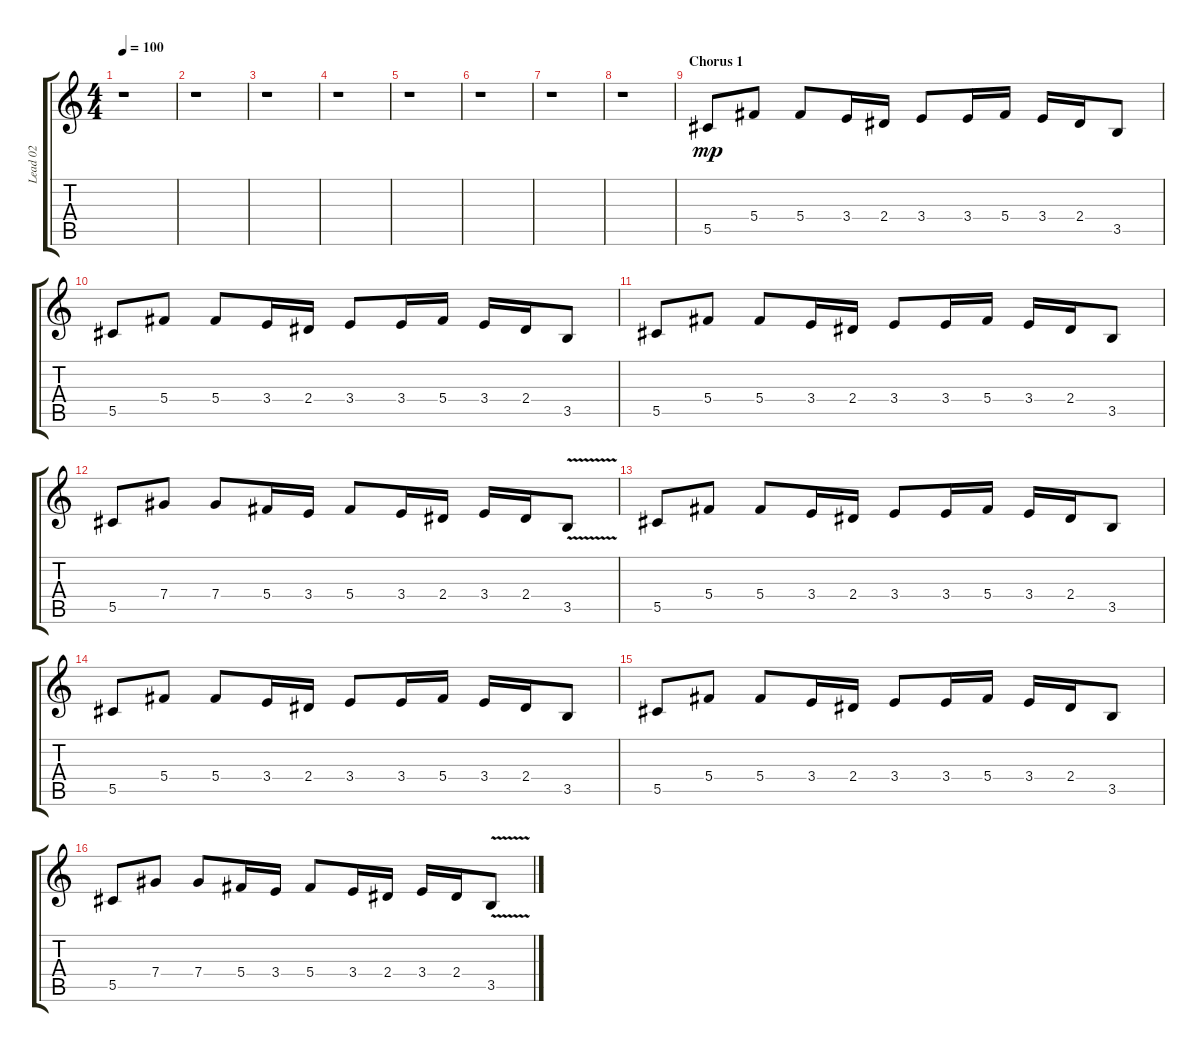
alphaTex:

\track ("Lead 02" "Lead 02") {instrument distortionguitar}
\staff {score tabs}
\tuning (Eb4 Bb3 Gb3 Db3 Ab2 Db2) {hide}
\ts (4 4)
\tempo 100
\clef g2
\ks c
r.1{dy mp} |
r.1 |
r.1 |
r.1 |
r.1 |
r.1 |
r.1 |
r.1 |
\section ("" "Chorus 1")
5.5.8 5.4.8 5.4.8 3.4.16 2.4.16 3.4.8 3.4.16 5.4.16 3.4.16 2.4.16 3.5.8 |
5.5.8 5.4.8 5.4.8 3.4.16 2.4.16 3.4.8 3.4.16 5.4.16 3.4.16 2.4.16 3.5.8 |
5.5.8 5.4.8 5.4.8 3.4.16 2.4.16 3.4.8 3.4.16 5.4.16 3.4.16 2.4.16 3.5.8 |
5.5.8 7.4.8 7.4.8 5.4.16 3.4.16 5.4.8 3.4.16 2.4.16 3.4.16 2.4.16 3.5{v}.8 |
5.5.8 5.4.8 5.4.8 3.4.16 2.4.16 3.4.8 3.4.16 5.4.16 3.4.16 2.4.16 3.5.8 |
5.5.8 5.4.8 5.4.8 3.4.16 2.4.16 3.4.8 3.4.16 5.4.16 3.4.16 2.4.16 3.5.8 |
5.5.8 5.4.8 5.4.8 3.4.16 2.4.16 3.4.8 3.4.16 5.4.16 3.4.16 2.4.16 3.5.8 |
5.5.8 7.4.8 7.4.8 5.4.16 3.4.16 5.4.8 3.4.16 2.4.16 3.4.16 2.4.16 3.5{v}.8
